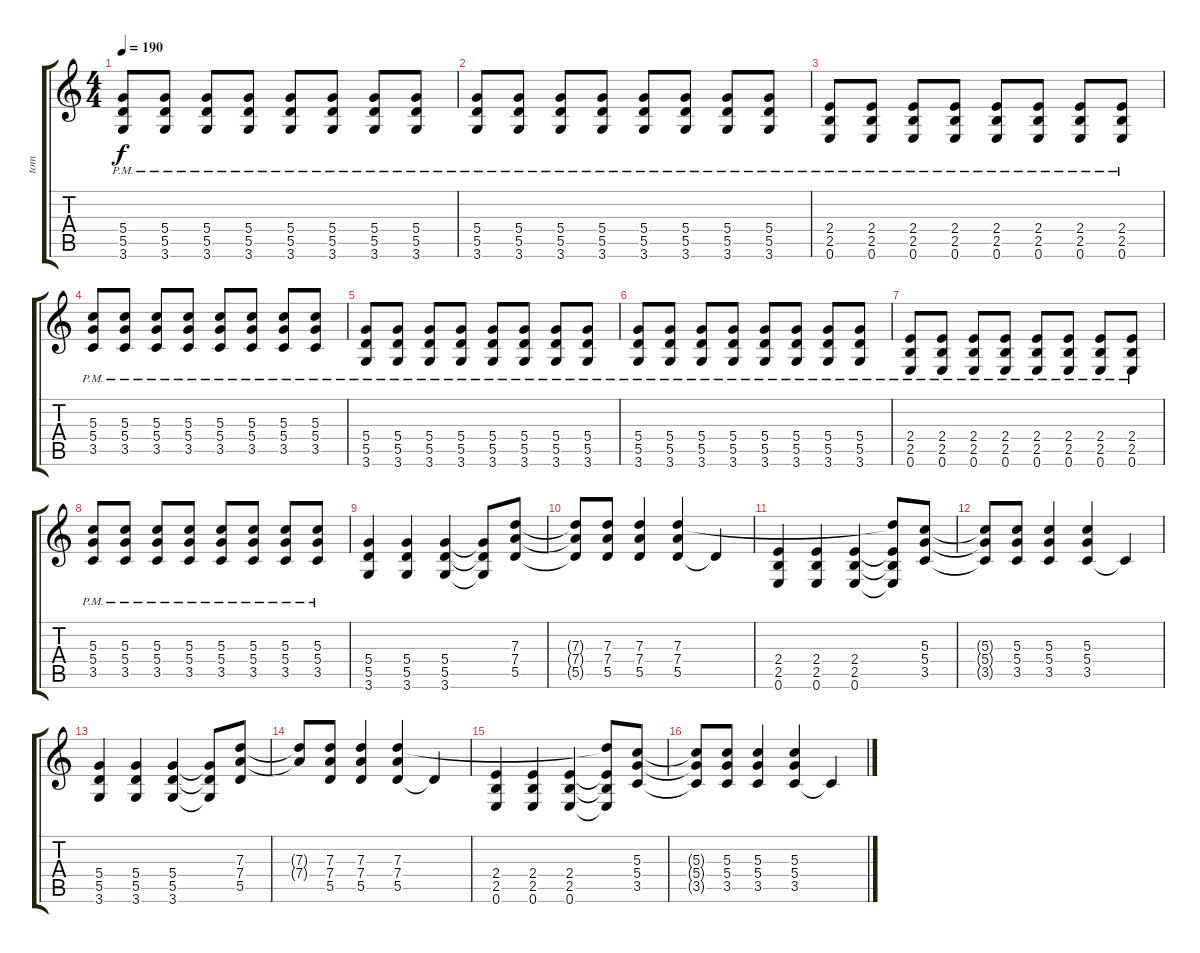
\track ("tom" "tom") {instrument distortionguitar}
\staff {score tabs}
\tuning (E4 B3 G3 D3 A2 E2) {hide}
\ts (4 4)
\tempo 190
\clef g2
\ks c
(5.4{pm} 5.5{pm} 3.6{pm}).8{dy f} (5.4{pm} 5.5{pm} 3.6{pm}).8 (5.4{pm} 5.5{pm} 3.6{pm}).8 (5.4{pm} 5.5{pm} 3.6{pm}).8 (5.4{pm} 5.5{pm} 3.6{pm}).8 (5.4{pm} 5.5{pm} 3.6{pm}).8 (5.4{pm} 5.5{pm} 3.6{pm}).8 (5.4{pm} 5.5{pm} 3.6{pm}).8 |
(5.4{pm} 5.5{pm} 3.6{pm}).8 (5.4{pm} 5.5{pm} 3.6{pm}).8 (5.4{pm} 5.5{pm} 3.6{pm}).8 (5.4{pm} 5.5{pm} 3.6{pm}).8 (5.4{pm} 5.5{pm} 3.6{pm}).8 (5.4{pm} 5.5{pm} 3.6{pm}).8 (5.4{pm} 5.5{pm} 3.6{pm}).8 (5.4{pm} 5.5{pm} 3.6{pm}).8 |
(2.4{pm} 2.5{pm} 0.6{pm}).8 (2.4{pm} 2.5{pm} 0.6{pm}).8 (2.4{pm} 2.5{pm} 0.6{pm}).8 (2.4{pm} 2.5{pm} 0.6{pm}).8 (2.4{pm} 2.5{pm} 0.6{pm}).8 (2.4{pm} 2.5{pm} 0.6{pm}).8 (2.4{pm} 2.5{pm} 0.6{pm}).8 (2.4{pm} 2.5{pm} 0.6{pm}).8 |
(5.3{pm} 5.4{pm} 3.5{pm}).8 (5.3{pm} 5.4{pm} 3.5{pm}).8 (5.3{pm} 5.4{pm} 3.5{pm}).8 (5.3{pm} 5.4{pm} 3.5{pm}).8 (5.3{pm} 5.4{pm} 3.5{pm}).8 (5.3{pm} 5.4{pm} 3.5{pm}).8 (5.3{pm} 5.4{pm} 3.5{pm}).8 (5.3{pm} 5.4{pm} 3.5{pm}).8 |
(5.4{pm} 5.5{pm} 3.6{pm}).8 (5.4{pm} 5.5{pm} 3.6{pm}).8 (5.4{pm} 5.5{pm} 3.6{pm}).8 (5.4{pm} 5.5{pm} 3.6{pm}).8 (5.4{pm} 5.5{pm} 3.6{pm}).8 (5.4{pm} 5.5{pm} 3.6{pm}).8 (5.4{pm} 5.5{pm} 3.6{pm}).8 (5.4{pm} 5.5{pm} 3.6{pm}).8 |
(5.4{pm} 5.5{pm} 3.6{pm}).8 (5.4{pm} 5.5{pm} 3.6{pm}).8 (5.4{pm} 5.5{pm} 3.6{pm}).8 (5.4{pm} 5.5{pm} 3.6{pm}).8 (5.4{pm} 5.5{pm} 3.6{pm}).8 (5.4{pm} 5.5{pm} 3.6{pm}).8 (5.4{pm} 5.5{pm} 3.6{pm}).8 (5.4{pm} 5.5{pm} 3.6{pm}).8 |
(2.4{pm} 2.5{pm} 0.6{pm}).8 (2.4{pm} 2.5{pm} 0.6{pm}).8 (2.4{pm} 2.5{pm} 0.6{pm}).8 (2.4{pm} 2.5{pm} 0.6{pm}).8 (2.4{pm} 2.5{pm} 0.6{pm}).8 (2.4{pm} 2.5{pm} 0.6{pm}).8 (2.4{pm} 2.5{pm} 0.6{pm}).8 (2.4{pm} 2.5{pm} 0.6{pm}).8 |
(5.3{pm} 5.4{pm} 3.5{pm}).8 (5.3{pm} 5.4{pm} 3.5{pm}).8 (5.3{pm} 5.4{pm} 3.5{pm}).8 (5.3{pm} 5.4{pm} 3.5{pm}).8 (5.3{pm} 5.4{pm} 3.5{pm}).8 (5.3{pm} 5.4{pm} 3.5{pm}).8 (5.3{pm} 5.4{pm} 3.5{pm}).8 (5.3{pm} 5.4{pm} 3.5{pm}).8 |
(5.4 5.5 3.6).4 (5.4 5.5 3.6).4 (5.4 5.5 3.6).4 (5.4{t} 5.5{t} 3.6{t}).8 (7.3 7.4 5.5).8 |
(7.3{t} 7.4{t} 5.5{t}).8 (7.3 7.4 5.5).8 (7.3 7.4 5.5).4 (7.3 7.4 5.5).4 5.5{t}.4 |
(2.4 2.5 0.6).4 (2.4 2.5 0.6).4 (2.4 2.5 0.6).4 (7.3{t} 2.4{t} 2.5{t} 0.6{t}).8 (5.3 5.4 3.5).8 |
(5.3{t} 5.4{t} 3.5{t}).8 (5.3 5.4 3.5).8 (5.3 5.4 3.5).4 (5.3 5.4 3.5).4 3.5{t}.4 |
(5.4 5.5 3.6).4 (5.4 5.5 3.6).4 (5.4 5.5 3.6).4 (5.4{t} 5.5{t} 3.6{t}).8 (7.3 7.4 5.5).8 |
(7.3{t} 7.4{t}).8 (7.3 7.4 5.5).8 (7.3 7.4 5.5).4 (7.3 7.4 5.5).4 5.5{t}.4 |
(2.4 2.5 0.6).4 (2.4 2.5 0.6).4 (2.4 2.5 0.6).4 (7.3{t} 2.4{t} 2.5{t} 0.6{t}).8 (5.3 5.4 3.5).8 |
(5.3{t} 5.4{t} 3.5{t}).8 (5.3 5.4 3.5).8 (5.3 5.4 3.5).4 (5.3 5.4 3.5).4 3.5{t}.4
